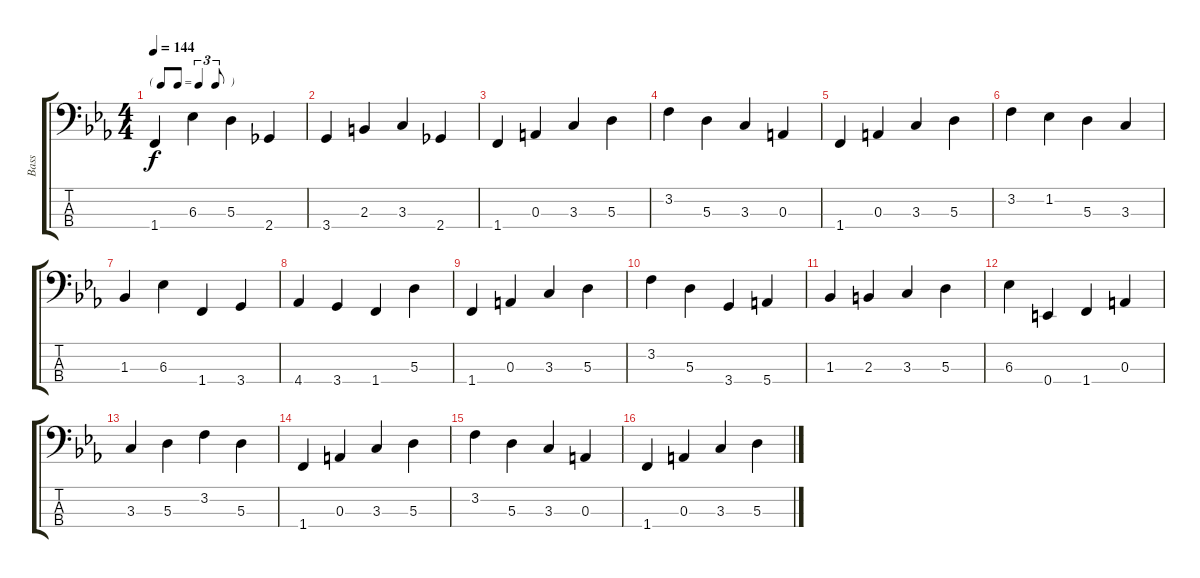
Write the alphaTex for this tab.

\track ("Bass" "Bass") {instrument electricbassfinger}
\staff {score tabs}
\tuning (G2 D2 A1 E1) {hide}
\ts (4 4)
\tf triplet8th
\tempo 144
\clef f4
\ks eb
1.4.4{dy f} 6.3.4 5.3.4 2.4.4 |
3.4.4 2.3.4 3.3.4 2.4.4 |
1.4.4 0.3.4 3.3.4 5.3.4 |
3.2.4 5.3.4 3.3.4 0.3.4 |
1.4.4 0.3.4 3.3.4 5.3.4 |
3.2.4 1.2.4 5.3.4 3.3.4 |
1.3.4 6.3.4 1.4.4 3.4.4 |
4.4.4 3.4.4 1.4.4 5.3.4 |
1.4.4 0.3.4 3.3.4 5.3.4 |
3.2.4 5.3.4 3.4.4 5.4.4 |
1.3.4 2.3.4 3.3.4 5.3.4 |
6.3.4 0.4.4 1.4.4 0.3.4 |
3.3.4 5.3.4 3.2.4 5.3.4 |
1.4.4 0.3.4 3.3.4 5.3.4 |
3.2.4 5.3.4 3.3.4 0.3.4 |
1.4.4 0.3.4 3.3.4 5.3.4
